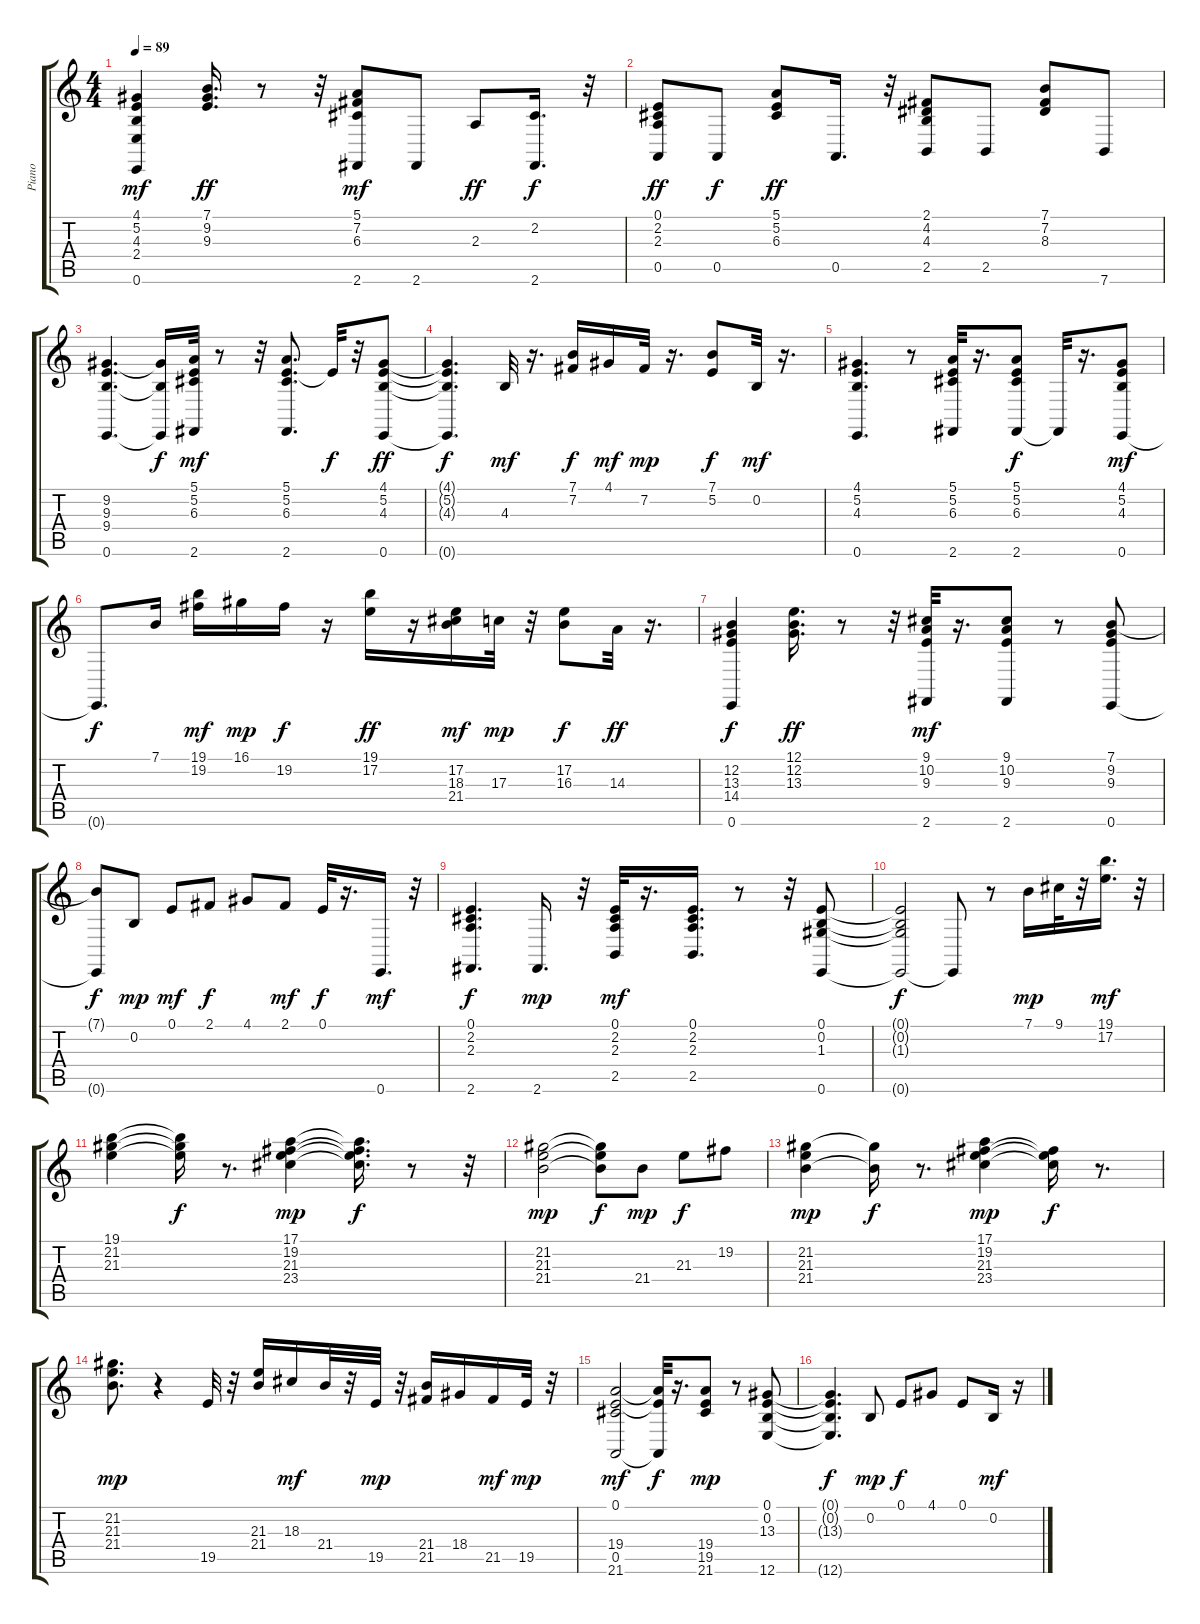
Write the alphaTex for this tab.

\track ("Piano" "Piano") {instrument acousticgrandpiano}
\staff {score tabs}
\tuning (E4 B3 G3 D3 A2 E2) {hide}
\ts (4 4)
\tempo 89
\clef g2
\ks c
(4.1 5.2 4.3 2.4 0.6).4{dy mf} (7.1 9.2 9.3).16{d dy ff} r.8 r.32 (5.1 7.2 6.3 2.6).8{dy mf} 2.6.8 2.3.8{dy ff} (2.2 2.6).16{d dy f} r.32 |
(0.1 2.2 2.3 0.5).8{dy ff} 0.5.8{dy f} (5.1 5.2 6.3).8{dy ff} 0.5.16{d} r.32 (2.1 4.2 4.3 2.5).8 2.5.8 (7.1 7.2 8.3).8 7.6.8 |
(9.2 9.3 9.4 0.6).4{d} (9.2{t} 9.4{t} 0.6{t}).16{dy f} (5.1 5.2 6.3 2.6).32{dy mf} r.8 r.32 (5.1 5.2 6.3 2.6).8{d} 5.2{t}.32{dy f} r.32 (4.1 5.2 4.3 0.6).8{dy ff} |
(4.1{t} 5.2{t} 4.3{t} 0.6{t}).4{d dy f} 4.3.32{dy mf} r.16{d} (7.1 7.2).16{dy f} 4.1.16{dy mf} 7.2.32{dy mp} r.16{d} (7.1 5.2).8{dy f} 0.2.32{dy mf} r.16{d} |
(4.1 5.2 4.3 0.6).4{d} r.8 (5.1 5.2 6.3 2.6).32 r.16{d} (5.1 5.2 6.3 2.6).8{dy f} 2.6{t}.32 r.16{d} (4.1 5.2 4.3 0.6).8{dy mf} |
0.6{t}.8{d dy f} 7.1.16 (19.1 19.2).16{dy mf} 16.1.16{dy mp} 19.2.16{dy f} r.16 (19.1 17.2).16{dy ff} r.16 (17.2 18.3 21.4).16{dy mf} 17.3.32{dy mp} r.32 (17.2 16.3).8{dy f} 14.3.32{dy ff} r.16{d} |
(12.2 13.3 14.4 0.6).4{dy f} (12.1 12.2 13.3).16{d dy ff} r.8 r.32 (9.1 10.2 9.3 2.6).32{dy mf} r.16{d} (9.1 10.2 9.3 2.6).8 r.8 (7.1 9.2 9.3 0.6).8 |
(7.1{t} 0.6{t}).8{dy f} 0.2.8{dy mp} 0.1.8{dy mf} 2.1.8{dy f} 4.1.8 2.1.8{dy mf} 0.1.32{dy f} r.16{d} 0.6.16{d dy mf} r.32 |
(0.1 2.2 2.3 2.6).4{d dy f} 2.6.16{d dy mp} r.32 (0.1 2.2 2.3 2.5).32{dy mf} r.16{d} (0.1 2.2 2.3 2.5).16{d} r.8 r.32 (0.1 0.2 1.3 0.6).8 |
(0.1{t} 0.2{t} 1.3{t} 0.6{t}).2{dy f} 0.6{t}.8 r.8 7.1.16{dy mp} 9.1.32 r.32 (19.1 17.2).16{d dy mf} r.32 |
(19.1 21.2 21.3).4 (19.1{t} 21.2{t} 21.3{t}).16{dy f} r.8{d} (17.1 19.2 21.3 23.4).4{dy mp} (17.1{t} 19.2{t} 21.3{t} 23.4{t}).16{d dy f} r.8 r.32 |
(21.2 21.3 21.4).2{dy mp} (21.2{t} 21.3{t} 21.4{t}).8{dy f} 21.4.8{dy mp} 21.3.8{dy f} 19.2.8 |
(21.2 21.3 21.4).4{dy mp} (21.2{t} 21.4{t}).16{dy f} r.8{d} (17.1 19.2 21.3 23.4).4{dy mp} (19.2{t} 21.3{t} 23.4{t}).16{dy f} r.8{d} |
(21.2 21.3 21.4).8{d dy mp} r.4 19.5.32 r.32 (21.3 21.4).16 18.3.16{dy mf} 21.4.32 r.32 19.5.32{dy mp} r.32 (21.4 21.5).16 18.4.16 21.5.16{dy mf} 19.5.32{dy mp} r.32 |
(0.1 19.4 0.5 21.6).2{dy mf} (0.1{t} 19.4{t} 0.5{t}).32{dy f} r.16{d} (19.4 19.5 21.6).8{dy mp} r.8 (0.1 0.2 13.3 12.6).8 |
(0.1{t} 0.2{t} 13.3{t} 12.6{t}).4{d dy f} 0.2.8{dy mp} 0.1.8{dy f} 4.1.8 0.1.8 0.2.16{dy mf} r.16
